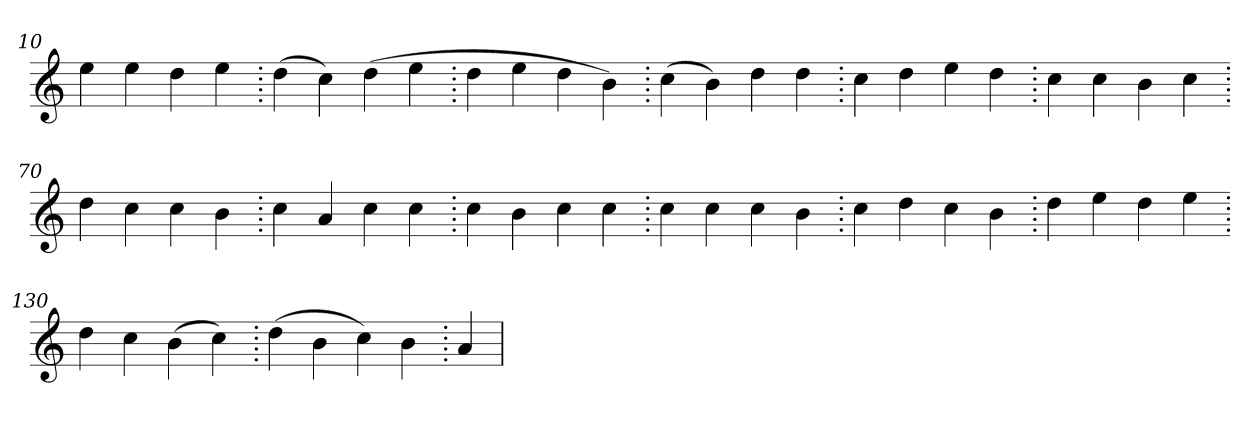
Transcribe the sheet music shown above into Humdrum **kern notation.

**kern
*part1
*staff1
*clefG2
=10.
4ee
4ee
4dd
4ee
=20.
(>4dd
4cc)
(>4dd
4ee
=30.
4dd
4ee
4dd
4b)
=40.
(>4cc
4b)
4dd
4dd
=50.
4cc
4dd
4ee
4dd
=60.
4cc
4cc
4b
4cc
=70.
4dd
4cc
4cc
4b
=80.
4cc
4a
4cc
4cc
=90.
4cc
4b
4cc
4cc
=100.
4cc
4cc
4cc
4b
=110.
4cc
4dd
4cc
4b
=120.
4dd
4ee
4dd
4ee
=130.
4dd
4cc
(>4b
4cc)
=140.
(>4dd
4b
4cc)
4b
=150.
4a
=
*-
